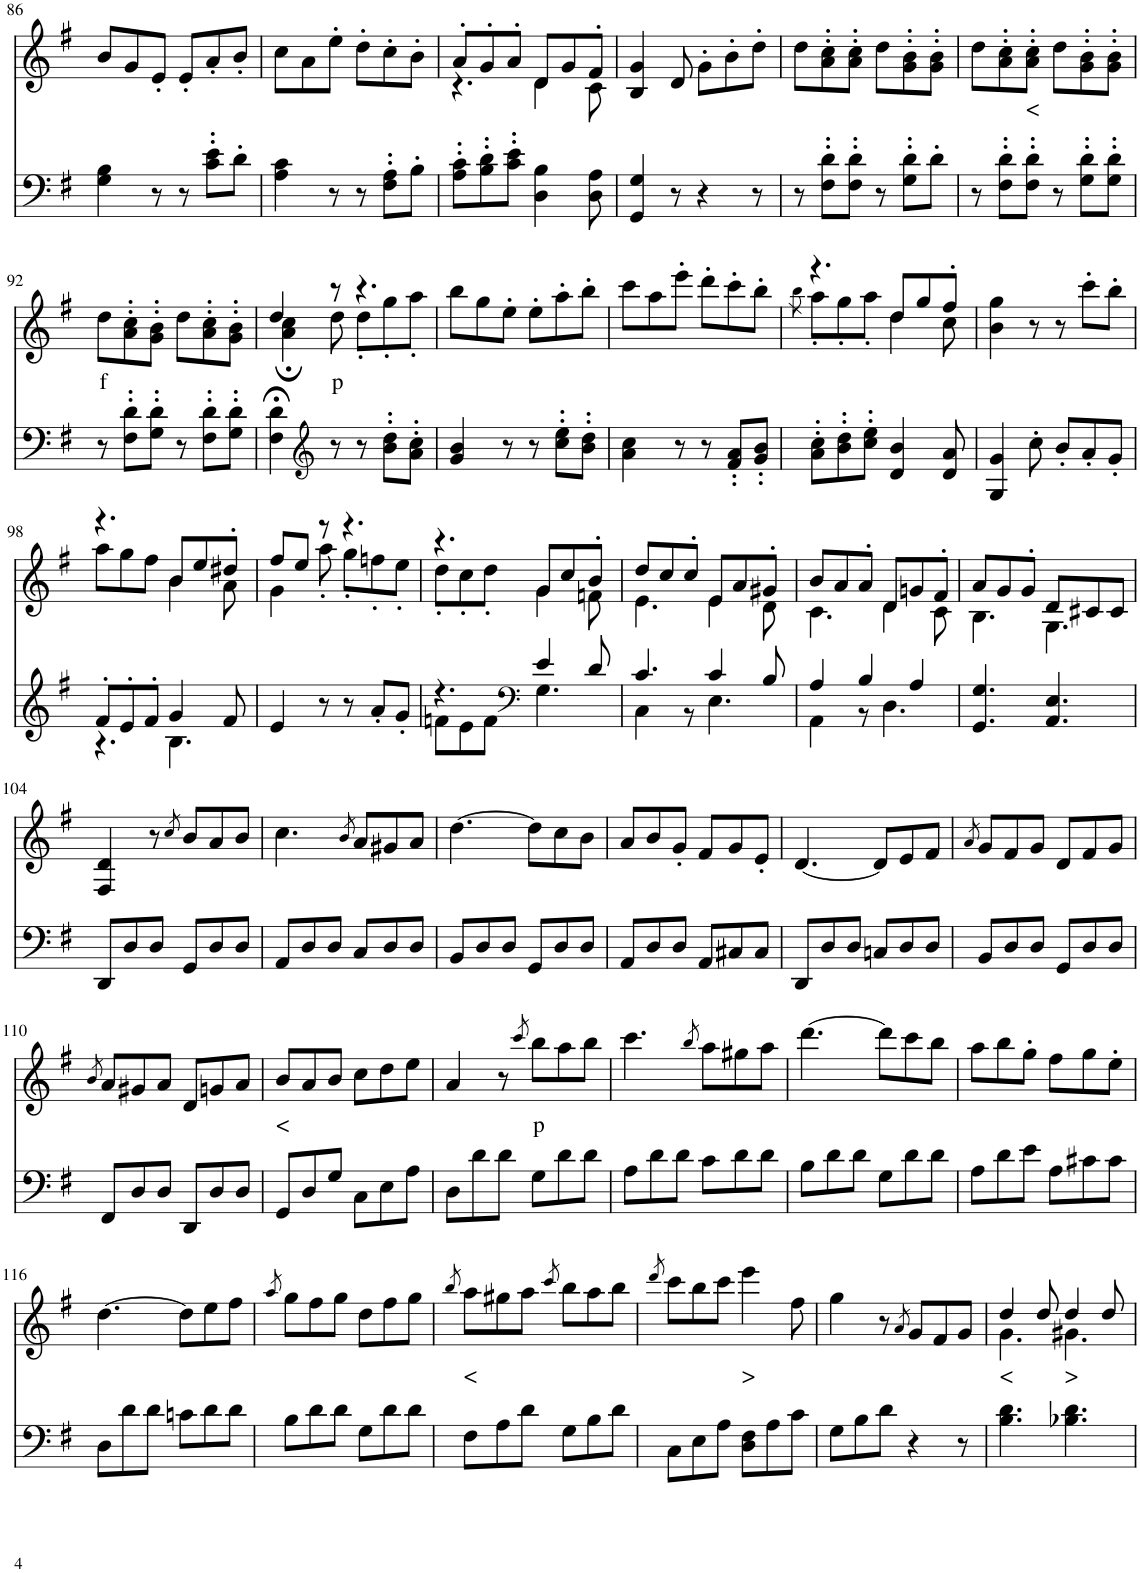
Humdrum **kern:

**kern	**kern	**text
*part2	*part1	*part1
*staff2	*staff1	*staff1
*I"Piano	*I"Piano	*
*I'Pno	*I'Pno	*
!!LO:PB:g=z
*clefF4	*clefG2	*
*k[f#]	*k[f#]	*
*G:	*G:	*
*M6/8	*M6/8	*
=86	=86	=86
4G\ 4B\	8b/L	.
.	8g/	.
8r	8e'/J	.
8r	8e'/L	.
8c\' 8e\'L	8a'/	.
8d'\J	8b'/J	.
=87	=87	=87
4A\ 4c\	8cc\L	.
.	8a\	.
8r	8ee'\J	.
8r	8dd'\L	.
8F#\' 8A\'L	8cc'\	.
8B'\J	8b'\J	.
=88	=88	=88
*	*^	*
8A\' 8c\'L	8a'/L	4.r	.
8B\' 8d\'	8g'/	.	.
8c\' 8e\'J	8a'/J	.	.
4D\ 4B\	8d/L	4d\	.
.	8g/	.	.
8D\ 8A\	8f#'/J	8c\	.
*	*v	*v	*
=89	=89	=89
4GG/ 4G/	4B/ 4g/	.
8r	8d/	.
4r	8g'\L	.
.	8b'\	.
8r	8dd'\J	.
=90	=90	=90
8r	8dd\L	.
8F#\' 8d\'L	8a\' 8cc\'	.
8F#\' 8d\'J	8a\' 8cc\'J	.
8r	8dd\L	.
8G\' 8d\'L	8g\' 8b\'	.
8d'\J	8g\' 8b\'J	.
=91	=91	=91
8r	8dd\L	.
8F#\' 8d\'L	8a\' 8cc\'	.
!	!	!LO:LY:b
8F#\' 8d\'J	8a\' 8cc\'J	<
8r	8dd\L	.
8G\' 8d\'L	8g\' 8b\'	.
8G\' 8d\'J	8g\' 8b\'J	.
!!LO:LB:g=z
=92	=92	=92
!	!	!LO:LY:b
8r	8dd\L	f
8F#\' 8d\'L	8a\' 8cc\'	.
8G\' 8d\'J	8g\' 8b\'J	.
8r	8dd\L	.
8F#\' 8d\'L	8a\' 8cc\'	.
8G\' 8d\'J	8g\' 8b\'J	.
=93	=93	=93
*	*^	*
4F#\;< 4d\;<	4dd/	4a\; 4cc\;	.
*clefG2	*	*	*
!	!	!	!LO:LY:b
8r	8r	8dd\	p
8r	4.r	8dd'\L	.
8b\' 8dd\'L	.	8gg'\	.
8a\' 8cc\'J	.	8aa'\J	.
*	*v	*v	*
=94	=94	=94
4g/ 4b/	8bb\L	.
.	8gg\	.
8r	8ee'\J	.
8r	8ee'\L	.
8cc\' 8ee\'L	8aa'\	.
8b\' 8dd\'J	8bb'\J	.
=95	=95	=95
4a\ 4cc\	8ccc\L	.
.	8aa\	.
8r	8eee'\J	.
8r	8ddd'\L	.
8f#/' 8a/'L	8ccc'\	.
8g/' 8b/'J	8bb'\J	.
=96	=96	=96
*	*^	*
.	.	8qbb\	.
8a\' 8cc\'L	4.r	8aa'\L	.
8b\' 8dd\'	.	8gg'\	.
8cc\' 8ee\'J	.	8aa'\J	.
4d/ 4b/	8dd/L	4dd\	.
.	8gg/	.	.
8d/ 8a/	8ff#'/J	8cc\	.
*	*v	*v	*
=97	=97	=97
4G/ 4g/	4b\ 4gg\	.
8cc'\	8r	.
8b'/L	8r	.
8a'/	8ccc'\L	.
8g'/J	8bb'\J	.
!!LO:LB:g=z
=98	=98	=98
*^	*^	*
8f#'/L	4.r	4.r	8aa\L	.
8e'/	.	.	8gg\	.
8f#'/J	.	.	8ff#\J	.
4g/	4.B\	8b/L	4b\	.
.	.	8ee/	.	.
8f#/	.	8dd#X'/J	8a\	.
*v	*v	*	*	*
=99	=99	=99	=99
4e/	8ff#/L	4g\	.
.	8ee/J	.	.
8r	8r	8aa'\	.
8r	4.r	8gg'\L	.
8a'/L	.	8ffn'\	.
8g'/J	.	8ee'\J	.
=100	=100	=100	=100
*^	*	*	*
4.r	8fn\L	4.r	8dd'\L	.
.	8e\	.	8cc'\	.
.	8f\J	.	8dd'\J	.
*clefF4	*	*	*	*
4e/	4.G\	8g/L	4g\	.
.	.	8cc/	.	.
8d/	.	8b'/J	8fn\	.
=101	=101	=101	=101	=101
4.c/	4C\	8dd/L	4.e\	.
.	.	8cc/	.	.
.	8r	8cc'/J	.	.
4c/	4.E\	8e/L	4e\	.
.	.	8a/	.	.
8B/	.	8g#X'/J	8d\	.
=102	=102	=102	=102	=102
4A/	4AA\	8b/L	4.c\	.
.	.	8a/	.	.
4B/	8r	8a'/J	.	.
.	4.D\	8d/L	4d\	.
4A/	.	8gn/	.	.
.	.	8f#'/J	8c\	.
*v	*v	*	*	*
=103	=103	=103	=103
4.GG/ 4.G/	8a/L	4.B\	.
.	8g/	.	.
.	8g'/J	.	.
4.AA/ 4.E/	8d/L	4.G\	.
.	8c#X/	.	.
.	8c#/J	.	.
*	*v	*v	*
!!LO:LB:g=z
=104	=104	=104
8DD/L	4F#/ 4d/	.
8D/	.	.
8D/J	8r	.
.	8qcc/	.
8GG/L	8b/L	.
8D/	8a/	.
8D/J	8b/J	.
=105	=105	=105
8AA/L	4.cc\	.
8D/	.	.
8D/J	.	.
.	8qb/	.
8C/L	8a/L	.
8D/	8g#X/	.
8D/J	8a/J	.
=106	=106	=106
8BB/L	[4.dd\	.
8D/	.	.
8D/J	.	.
8GG/L	8dd\L]	.
8D/	8cc\	.
8D/J	8b\J	.
=107	=107	=107
8AA/L	8a/L	.
8D/	8b/	.
8D/J	8g'/J	.
8AA/L	8f#/L	.
8C#X/	8g/	.
8C#/J	8e'/J	.
=108	=108	=108
8DD/L	[4.d/	.
8D/	.	.
8D/J	.	.
8Cn/L	8d/L]	.
8D/	8e/	.
8D/J	8f#/J	.
=109	=109	=109
.	8qa/	.
8BB/L	8g/L	.
8D/	8f#/	.
8D/J	8g/J	.
8GG/L	8d/L	.
8D/	8f#/	.
8D/J	8g/J	.
!!LO:LB:g=z
=110	=110	=110
.	8qb/	.
8FF#/L	8a/L	.
8D/	8g#X/	.
8D/J	8a/J	.
8DD/L	8d/L	.
8D/	8gn/	.
8D/J	8a/J	.
=111	=111	=111
!	!	!LO:LY:b
8GG/L	8b/L	<
8D/	8a/	.
8G/J	8b/J	.
8C\L	8cc\L	.
8E\	8dd\	.
8A\J	8ee\J	.
=112	=112	=112
8D\L	4a/	.
8d\	.	.
8d\J	8r	.
.	8qccc/	.
!	!	!LO:LY:b
8G\L	8bb\L	p
8d\	8aa\	.
8d\J	8bb\J	.
=113	=113	=113
8A\L	4.ccc\	.
8d\	.	.
8d\J	.	.
.	8qbb/	.
8c\L	8aa\L	.
8d\	8gg#X\	.
8d\J	8aa\J	.
=114	=114	=114
8B\L	[4.ddd\	.
8d\	.	.
8d\J	.	.
8G\L	8ddd\L]	.
8d\	8ccc\	.
8d\J	8bb\J	.
=115	=115	=115
8A\L	8aa\L	.
8d\	8bb\	.
8e\J	8gg'\J	.
8A\L	8ff#\L	.
8c#X\	8gg\	.
8c#\J	8ee'\J	.
!!LO:LB:g=z
=116	=116	=116
8D\L	[4.dd\	.
8d\	.	.
8d\J	.	.
8cn\L	8dd\L]	.
8d\	8ee\	.
8d\J	8ff#\J	.
=117	=117	=117
.	8qaa/	.
8B\L	8gg\L	.
8d\	8ff#\	.
8d\J	8gg\J	.
8G\L	8dd\L	.
8d\	8ff#\	.
8d\J	8gg\J	.
=118	=118	=118
.	8qbb/	.
!	!	!LO:LY:b
8F#\L	8aa\L	<
8A\	8gg#X\	.
8d\J	8aa\J	.
.	8qccc/	.
8G\L	8bb\L	.
8B\	8aa\	.
8d\J	8bb\J	.
=119	=119	=119
.	8qddd/	.
8C\L	8ccc\L	.
8E\	8bb\	.
8A\J	8ccc\J	.
!	!	!LO:LY:b
8D\ 8F#\L	4eee\	>
8A\	.	.
8c\J	8ff#\	.
=120	=120	=120
8G\L	4gg\	.
8B\	.	.
8d\J	8r	.
.	8qa/	.
4r	8g/L	.
.	8f#/	.
8r	8g/J	.
=121	=121	=121
*	*^	*
!	!	!	!LO:LY:b
4.B\ 4.d\	4dd/	4.g\	<
.	8dd/	.	.
!	!	!	!LO:LY:b
4.B-X\ 4.d\	4dd/	4.g#X\	>
.	8dd/	.	.
*	*v	*v	*
=	=	=
*-	*-	*-
